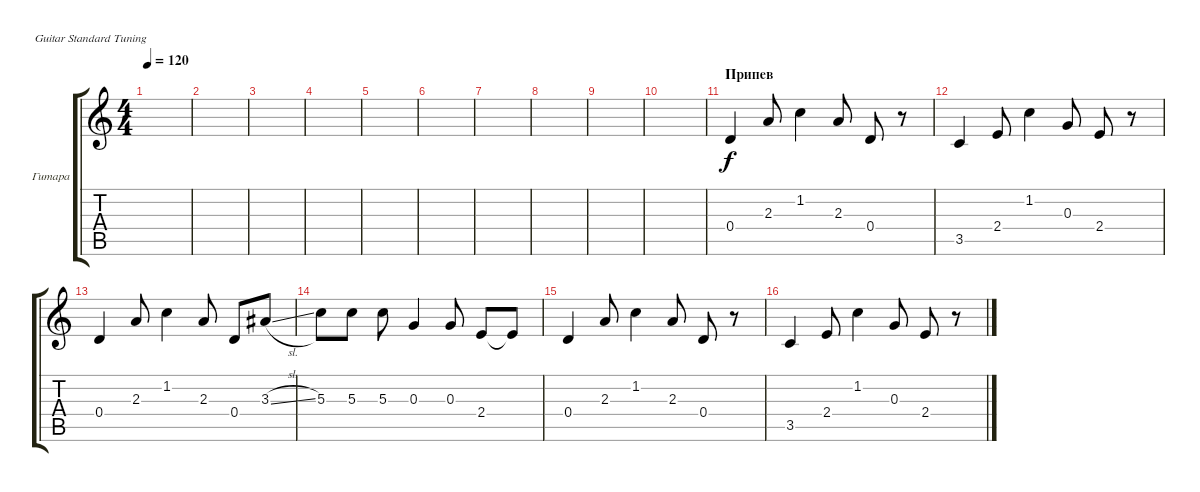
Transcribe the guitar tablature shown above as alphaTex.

\defaultSystemsLayout 4
\bracketExtendMode groupsimilarinstruments
\firstSystemTrackNameOrientation horizontal
\otherSystemsTrackNameOrientation horizontal
\track ("Ю.Каспарян (Clean)" "Гитара") {instrument electricguitarclean}
\staff {score tabs}
\tuning (E4 B3 G3 D3 A2 E2)
\ts (4 4)
\tempo 120
\clef g2
\ks c
|
|
|
|
|
|
|
|
|
|
\section ("" "Припев")
0.4.4 2.3.8 1.2.4 2.3.8 0.4.8 r.8 |
3.5.4 2.4.8 1.2.4 0.3.8 2.4.8 r.8 |
0.4.4 2.3.8 1.2.4 2.3.8 0.4.8 3.3{sl}.8 |
5.3.8 5.3.8 5.3.8 0.3.4 0.3.8 2.4.8 2.4{t}.8 |
0.4.4 2.3.8 1.2.4 2.3.8 0.4.8 r.8 |
3.5.4 2.4.8 1.2.4 0.3.8 2.4.8 r.8
